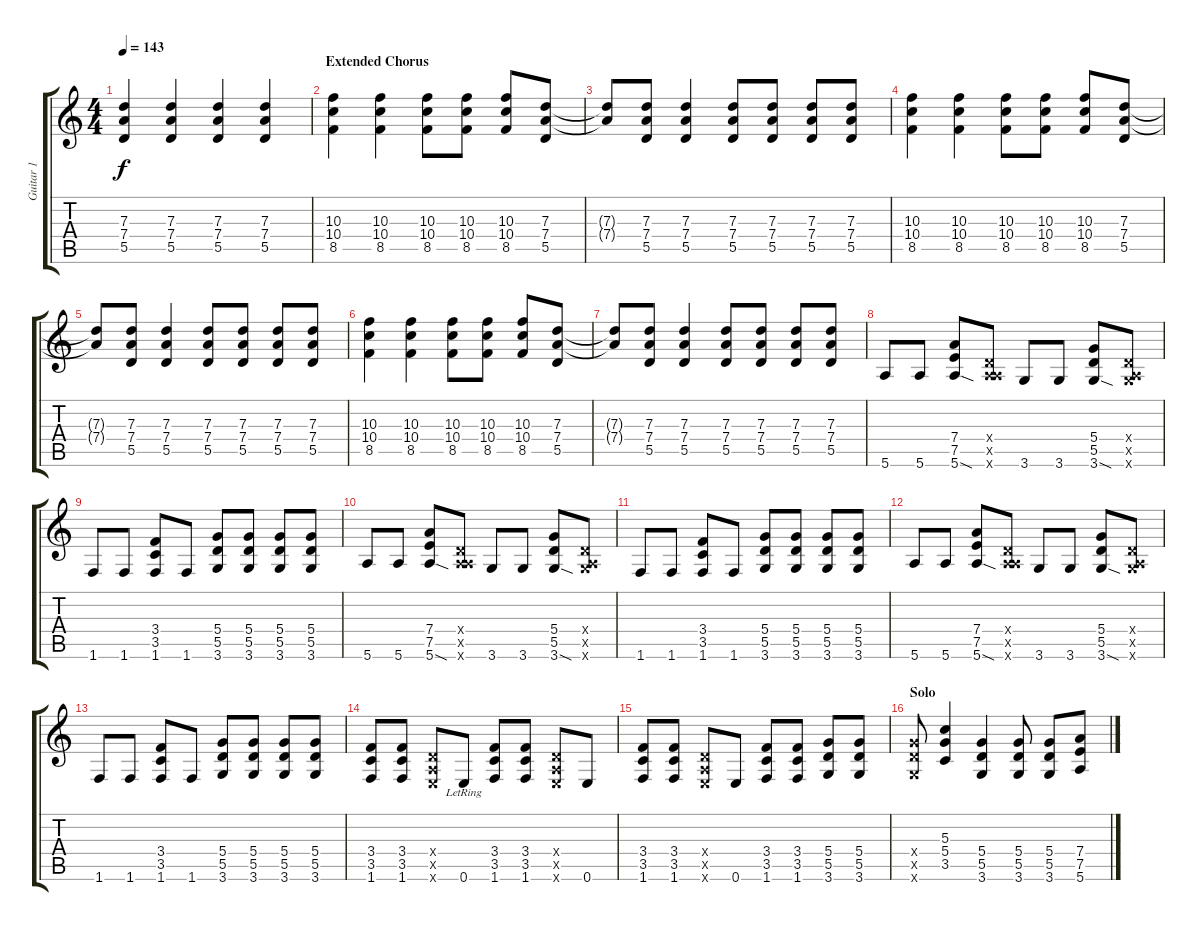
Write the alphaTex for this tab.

\track ("Guitar 1" "Guitar 1") {instrument overdrivenguitar}
\staff {score tabs}
\tuning (E4 B3 G3 D3 A2 E2) {hide}
\ts (4 4)
\tempo 143
\clef g2
\ks c
(7.3 7.4 5.5).4{dy f} (7.3 7.4 5.5).4 (7.3 7.4 5.5).4 (7.3 7.4 5.5).4 |
\section ("" "Extended Chorus")
(10.3 10.4 8.5).4 (10.3 10.4 8.5).4 (10.3 10.4 8.5).8 (10.3 10.4 8.5).8 (10.3 10.4 8.5).8 (7.3 7.4 5.5).8 |
(7.3{t} 7.4{t}).8 (7.3 7.4 5.5).8 (7.3 7.4 5.5).4 (7.3 7.4 5.5).8 (7.3 7.4 5.5).8 (7.3 7.4 5.5).8 (7.3 7.4 5.5).8 |
(10.3 10.4 8.5).4 (10.3 10.4 8.5).4 (10.3 10.4 8.5).8 (10.3 10.4 8.5).8 (10.3 10.4 8.5).8 (7.3 7.4 5.5).8 |
(7.3{t} 7.4{t}).8 (7.3 7.4 5.5).8 (7.3 7.4 5.5).4 (7.3 7.4 5.5).8 (7.3 7.4 5.5).8 (7.3 7.4 5.5).8 (7.3 7.4 5.5).8 |
(10.3 10.4 8.5).4 (10.3 10.4 8.5).4 (10.3 10.4 8.5).8 (10.3 10.4 8.5).8 (10.3 10.4 8.5).8 (7.3 7.4 5.5).8 |
(7.3{t} 7.4{t}).8 (7.3 7.4 5.5).8 (7.3 7.4 5.5).4 (7.3 7.4 5.5).8 (7.3 7.4 5.5).8 (7.3 7.4 5.5).8 (7.3 7.4 5.5).8 |
5.6.8 5.6.8 (7.4 7.5 5.6{sod}).8 (0.4{x} 0.5{x} 5.6{x}).8 3.6.8 3.6.8 (5.4 5.5 3.6{sod}).8 (0.4{x} 0.5{x} 3.6{x}).8 |
1.6.8 1.6.8 (3.4 3.5 1.6).8 1.6.8 (5.4 5.5 3.6).8 (5.4 5.5 3.6).8 (5.4 5.5 3.6).8 (5.4 5.5 3.6).8 |
5.6.8 5.6.8 (7.4 7.5 5.6{sod}).8 (0.4{x} 0.5{x} 5.6{x}).8 3.6.8 3.6.8 (5.4 5.5 3.6{sod}).8 (0.4{x} 0.5{x} 3.6{x}).8 |
1.6.8 1.6.8 (3.4 3.5 1.6).8 1.6.8 (5.4 5.5 3.6).8 (5.4 5.5 3.6).8 (5.4 5.5 3.6).8 (5.4 5.5 3.6).8 |
5.6.8 5.6.8 (7.4 7.5 5.6{sod}).8 (0.4{x} 0.5{x} 5.6{x}).8 3.6.8 3.6.8 (5.4 5.5 3.6{sod}).8 (0.4{x} 0.5{x} 3.6{x}).8 |
1.6.8 1.6.8 (3.4 3.5 1.6).8 1.6.8 (5.4 5.5 3.6).8 (5.4 5.5 3.6).8 (5.4 5.5 3.6).8 (5.4 5.5 3.6).8 |
(3.4 3.5 1.6).8 (3.4 3.5 1.6).8 (0.4{x} 0.5{x} 0.6{x}).8 0.6{lr}.8 (3.4 3.5 1.6).8 (3.4 3.5 1.6).8 (0.4{x} 0.5{x} 0.6{x}).8 0.6.8 |
(3.4 3.5 1.6).8 (3.4 3.5 1.6).8 (0.4{x} 0.5{x} 0.6{x}).8 0.6.8 (3.4 3.5 1.6).8 (3.4 3.5 1.6).8 (5.4 5.5 3.6).8 (5.4 5.5 3.6).8 |
\section ("" "Solo")
(5.4{x} 5.5{x} 3.6{x}).8 (5.3 5.4 3.5).4 (5.4 5.5 3.6).4 (5.4 5.5 3.6).8 (5.4 5.5 3.6).8 (7.4 7.5 5.6).8
